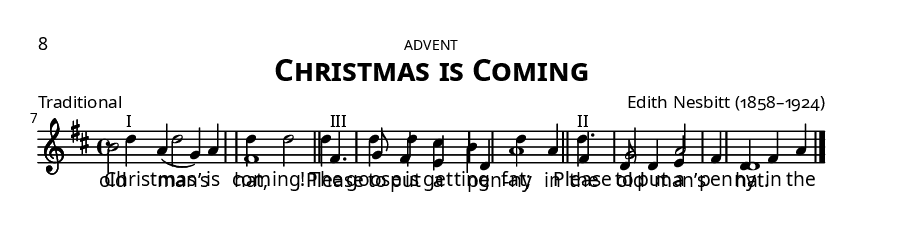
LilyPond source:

\version "2.14.2"
\include "util.ly"
\version "2.14.2"
#(set-global-staff-size 15) \paper{ #(define fonts (make-pango-font-tree "GoudyOlSt BT" "Garamond Premier Pro" "Garamond Premier Pro" (/ 15 20))) }
\header {tagline = ""
    title = \markup{\override #'(font-name . "Garamond Premier Pro Semibold"){ \abs-fontsize #15 \smallCapsOldStyle"Christmas is Coming"}}
    %subtitle = \markup{\override #'(font-name . "Garamond Premier Pro"){ \abs-fontsize #10.5 "(Three-part Round)"}}
    poet = \markup\oldStyleNum"Traditional"
    composer = \markup\oldStyleNum"Edith Nesbitt (1858–1924)"
  }
\paper {
  print-all-headers = ##f
  paper-height = 9\in
  paper-width = 6\in
  indent = 0\in
  %system-system-spacing = #'((basic-distance . 10) (padding . 0))
  system-system-spacing =
    #'((basic-distance . 0)
       (minimum-distance . 0)
       (padding . -10)
       (stretchability . 100))
  score-markup-spacing =
    #'((basic-distance . 0)
       (minimum-distance . 0)
       (padding . 0)
       (stretchability . 0))
  markup-system-spacing =
    #'((basic-distance . 0)
       (minimum-distance . 0)
       (padding . 0)
       (stretchability . 0))
  ragged-last-bottom = ##t
  ragged-bottom = ##f
  two-sided = ##t
  inner-margin = 0.5\in
  outer-margin = 0.25\in
  top-margin = 0.25\in
  bottom-margin = 0.25\in
  first-page-number = #008
  print-first-page-number = ##t
  headerLine = \markup{\override #'(font-name . "Garamond Premier Pro") \smallCaps advent}
  oddHeaderMarkup = \markup\fill-line{
     \override #'(font-name . "Garamond Premier Pro")\abs-fontsize #8.5
     \combine 
        \fill-line{"" \on-the-fly #print-page-number-check-first
        \oldStylePageNum""
        }
        \fill-line{\headerLine}
  }
  evenHeaderMarkup = \markup {
     \override #'(font-name . "Garamond Premier Pro")\abs-fontsize #8.5
     \combine
        \on-the-fly #print-page-number-check-first
        \oldStylePageNum""
        \fill-line{\headerLine}
  }
}

%\markup\fill-line \center-align {\concat{"from "\italic"cpdl.org"}}
\markup\vspace#0
%END_IF_NOT_6.14


















global = {
  \key d \major
  \time 4/4
}

sopMusic = \relative c'' {
  d4^"I" d2 a4 |
  d d2 d4 |
  d d cis b |
  a1 \bar "||"
  
  d4.^"II" d,8 d4 e |
  fis d fis a |
  b2 a4( g) |
  fis1 \bar "||"
  
  fis4.^"III" g8 fis4 e |
  d d' a fis |
  g2 a |
  d,1 \bar "|."
}
sopWords = \lyricmode {
  \dropLyricsIV
  Christ -- mas is com -- ing! The goose is get -- ting fat;
  Please to put a pen -- ny in the old man’s hat,
  Please to put a pen -- ny in the old man’s hat.
}

\score {
  \new Staff = women << \new Voice = sopranos { \global \sopMusic }
    \new Lyrics \with { alignBelowContext = #"women" \override VerticalAxisGroup #'nonstaff-relatedstaff-spacing = #'((basic-distance . 1))} \lyricsto "sopranos" \sopWords
  >>
  \layout {
    \context {
      \Score
      %\override SpacingSpanner #'base-shortest-duration = #(ly:make-moment 1 8)
      %\override SpacingSpanner #'common-shortest-duration = #(ly:make-moment 1 4)
    }
    \context {
      % Remove all empty staves
      % \Staff \RemoveEmptyStaves \override VerticalAxisGroup #'remove-first = ##t
    }
  }
  
  \midi {
    \tempo 4 = 90
    \set Staff.midiInstrument = "flute"
  
    \context {
      \Voice
      \remove "Dynamic_performer"
    }
  }
}
